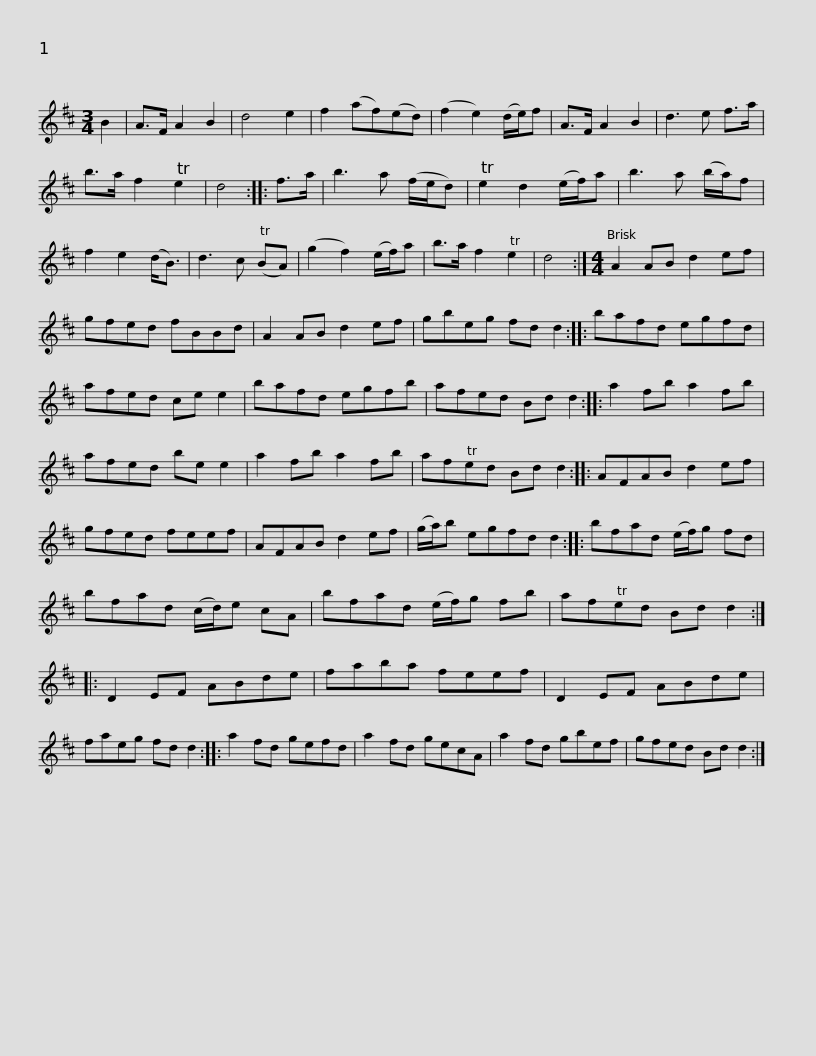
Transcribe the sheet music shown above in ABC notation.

X:1
L:1/8
M:3/4
I:linebreak $
K:D
V:1 treble
V:1
 B2 | A>F A2 B2 | d4 e2 | f2 (af)(ed) | (f2 e2) (d/e/)f | %5
 A>F A2 B2 | d3 e f>a | b>a f2 Te2 | d4 :: f>a |$ %10
 b3 a (f/e/d) | Te2 d2 (e/f/)a | b3 a (b/a/)f | f2 e2 (d<B) | d3 c (TBA) | %15
 (g2 f2) (e/f/)a | b>a f2 Te2 | d4 :|$[M:4/4] A2 AB d2 ef | gfed fBBd | %20
 A2 AB d2 ef | gbeg fd d2 :: bafd egfd | afed ce e2 |$ bafd egfb | %25
 afed Bd d2 :: a2 fb a2 fb | afed be e2 | a2 fb a2 fb | afTed Bd d2 ::$ %30
 AFAB d2 ef | gfed feef | AFAB d2 ef | (g/a/)b egfd d2 :: bfad (e/f/)g fd |$ %35
 bfad (c/d/)e cA | bfad (e/f/)g fb | afTed Bd d2 :: D2 EF ABde | faba feef |$ %40
 D2 EF ABde | faeg fd d2 :: a2 fd gefd | a2 fd gecA | a2 fd gbef | %45
 gfed Bd d2 :| %46
